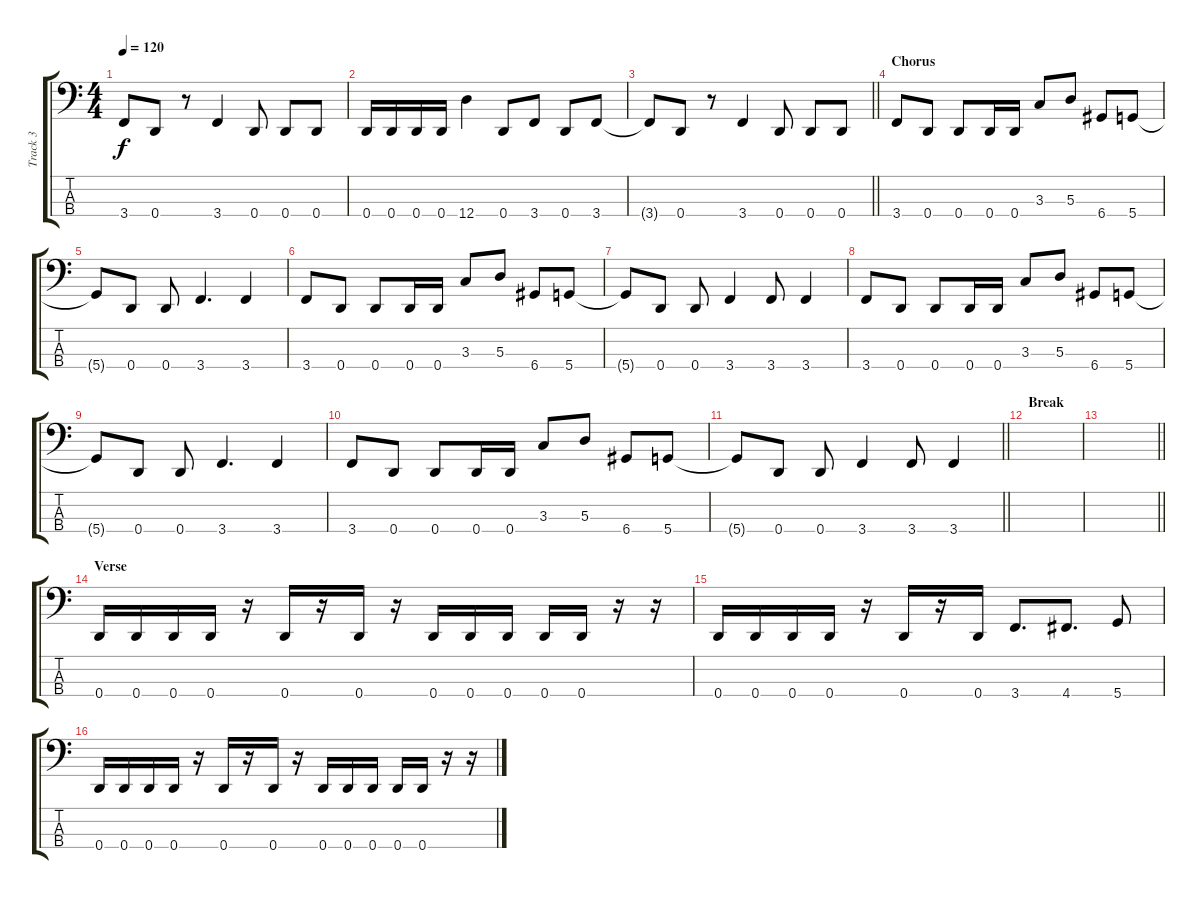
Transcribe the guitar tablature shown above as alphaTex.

\track ("Track 3" "Track 3") {instrument electricbasspick}
\staff {score tabs}
\tuning (G2 D2 A1 D1) {hide}
\ts (4 4)
\tempo 120
\clef f4
\ks c
3.4{t}.8{dy f} 0.4.8 r.8 3.4.4 0.4.8 0.4.8 0.4.8 |
0.4.16 0.4.16 0.4.16 0.4.16 12.4.4 0.4.8 3.4.8 0.4.8 3.4.8 |
\barLineRight lightlight
3.4{t}.8 0.4.8 r.8 3.4.4 0.4.8 0.4.8 0.4.8 |
\section ("" "Chorus")
3.4.8 0.4.8 0.4.8 0.4.16 0.4.16 3.3.8 5.3.8 6.4.8 5.4.8 |
5.4{t}.8 0.4.8 0.4.8 3.4.4{d} 3.4.4 |
3.4.8 0.4.8 0.4.8 0.4.16 0.4.16 3.3.8 5.3.8 6.4.8 5.4.8 |
5.4{t}.8 0.4.8 0.4.8 3.4.4 3.4.8 3.4.4 |
3.4.8 0.4.8 0.4.8 0.4.16 0.4.16 3.3.8 5.3.8 6.4.8 5.4.8 |
5.4{t}.8 0.4.8 0.4.8 3.4.4{d} 3.4.4 |
3.4.8 0.4.8 0.4.8 0.4.16 0.4.16 3.3.8 5.3.8 6.4.8 5.4.8 |
\barLineRight lightlight
5.4{t}.8 0.4.8 0.4.8 3.4.4 3.4.8 3.4.4 |
\section ("" "Break")
|
\barLineRight lightlight
|
\section ("" "Verse")
0.4.16 0.4.16 0.4.16 0.4.16 r.16 0.4.16 r.16 0.4.16 r.16 0.4.16 0.4.16 0.4.16 0.4.16 0.4.16 r.16 r.16 |
0.4.16 0.4.16 0.4.16 0.4.16 r.16 0.4.16 r.16 0.4.16 3.4.8{d} 4.4.8{d} 5.4.8 |
0.4.16 0.4.16 0.4.16 0.4.16 r.16 0.4.16 r.16 0.4.16 r.16 0.4.16 0.4.16 0.4.16 0.4.16 0.4.16 r.16 r.16
